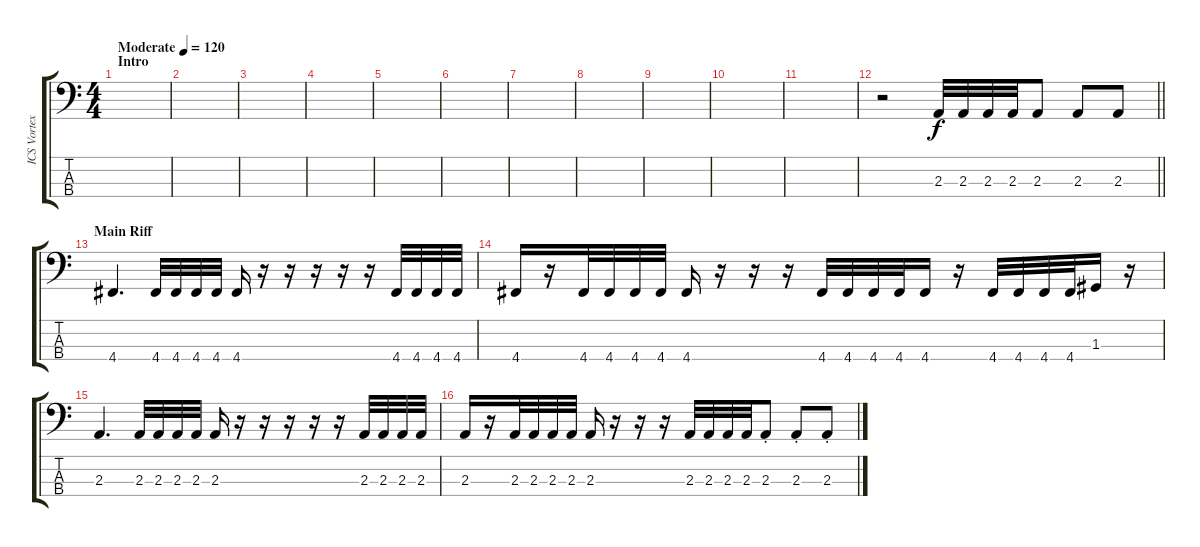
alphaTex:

\track ("ICS Vortex - Bass" "ICS Vortex") {instrument electricbassfinger}
\staff {score tabs}
\tuning (F2 C2 G1 D1) {hide}
\ts (4 4)
\section ("" "Intro")
\tempo (120 "Moderate")
\clef f4
\ks c
|
|
|
|
|
|
|
|
|
|
|
\barLineRight lightlight
r.2 2.3.32 2.3.32 2.3.32 2.3.32 2.3.8 2.3.8 2.3.8 |
\section ("" "Main Riff")
4.4.4{d} 4.4.32 4.4.32 4.4.32 4.4.32 4.4.16 r.16 r.16 r.16 r.16 r.16 4.4.32 4.4.32 4.4.32 4.4.32 |
4.4.16 r.16 4.4.32 4.4.32 4.4.32 4.4.32 4.4.16 r.16 r.16 r.16 4.4.32 4.4.32 4.4.32 4.4.32 4.4.16 r.16 4.4.32 4.4.32 4.4.32 4.4.32 1.3.16 r.16 |
2.3.4{d} 2.3.32 2.3.32 2.3.32 2.3.32 2.3.16 r.16 r.16 r.16 r.16 r.16 2.3.32 2.3.32 2.3.32 2.3.32 |
2.3.16 r.16 2.3.32 2.3.32 2.3.32 2.3.32 2.3.16 r.16 r.16 r.16 2.3.32 2.3.32 2.3.32 2.3.32 2.3{st}.8 2.3{st}.8 2.3{st}.8
